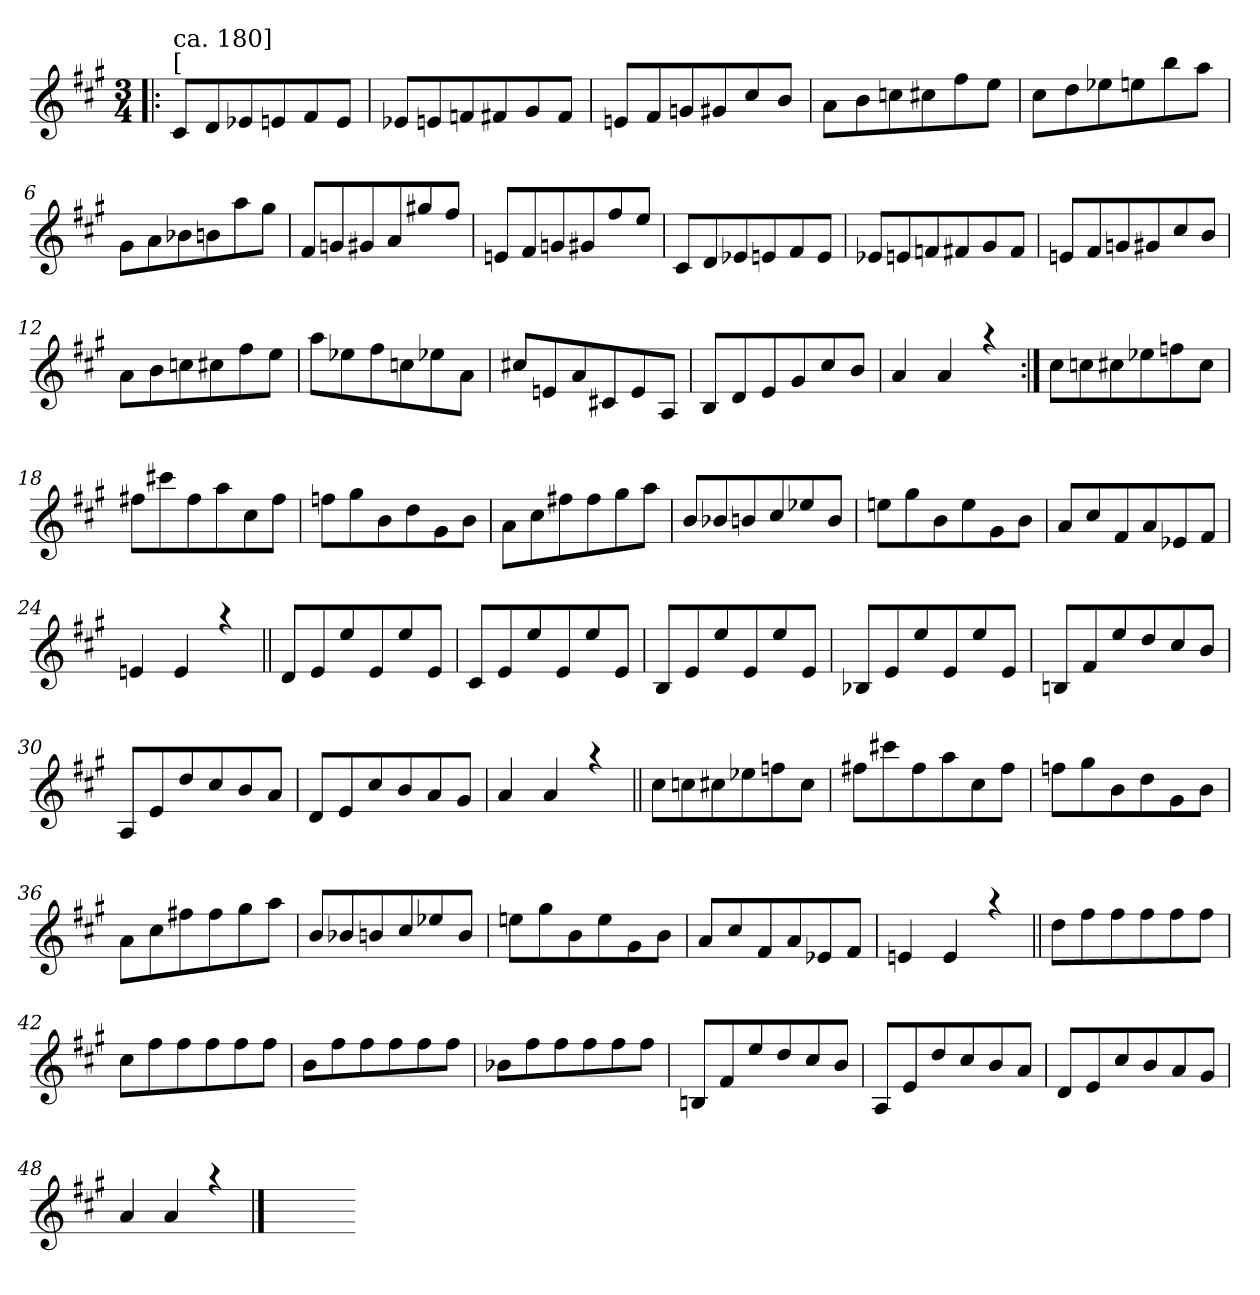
**kern
*part1
*staff1
*clefG2
*k[f#c#g#]
*A:
*M3/4
=1!|:
*^
!LO:TX:a:t=[	!
!LO:TX:a:t=ca. 180]	!
8c#/L	2.ryy
8d/	.
8e-X/	.
8en/	.
8f#/	.
8e/J	.
=2	=2
8e-X/L	2.ryy
8en/	.
8fn/	.
8f#X/	.
8g#/	.
8f#/J	.
=3	=3
8en/L	2.ryy
8f#/	.
8gn/	.
8g#X/	.
8cc#/	.
8b/J	.
=4	=4
8a\L	2.ryy
8b\	.
8ccn\	.
8cc#X\	.
8ff#\	.
8ee\J	.
!!LO:LB:g=z	!!
=5	=5
8cc#\L	2.ryy
8dd\	.
8ee-X\	.
8een\	.
8bb\	.
8aa\J	.
=6	=6
8g#\L	2.ryy
8a\	.
8b-X\	.
8bn\	.
8aa\	.
8gg#\J	.
=7	=7
8f#/L	2.ryy
8gn/	.
8g#X/	.
8a/	.
8gg#X/	.
8ff#/J	.
=8	=8
8en/L	2.ryy
8f#/	.
8gn/	.
8g#X/	.
8ff#/	.
8ee/J	.
!!LO:LB:g=z	!!
=9	=9
8c#/L	2.ryy
8d/	.
8e-X/	.
8en/	.
8f#/	.
8e/J	.
=10	=10
8e-X/L	2.ryy
8en/	.
8fn/	.
8f#X/	.
8g#/	.
8f#/J	.
=11	=11
8en/L	2.ryy
8f#/	.
8gn/	.
8g#X/	.
8cc#/	.
8b/J	.
=12	=12
8a\L	2.ryy
8b\	.
8ccn\	.
8cc#X\	.
8ff#\	.
8ee\J	.
!!LO:LB:g=z	!!
=13	=13
8aa\L	2.ryy
8ee-X\	.
8ff#\	.
8ccn\	.
8ee-X\	.
8a\J	.
=14	=14
8cc#X/L	2.ryy
8en/	.
8a/	.
8c#X/	.
8e/	.
8A/J	.
=15	=15
8B/L	2.ryy
8d/	.
8e/	.
8g#/	.
8cc#/	.
8b/J	.
=16	=16
4a/	2.ryy
4a/	.
4raa	.
!!LO:LB:g=z	!!
=17:|!	=17:|!
8cc#\L	2.ryy
8ccn\	.
8cc#X\	.
8ee-X\	.
8ffn\	.
8cc#\J	.
=18	=18
8ff#X\L	2.ryy
8ccc#X\	.
8ff#\	.
8aa\	.
8cc#\	.
8ff#\J	.
=19	=19
8ffn\L	2.ryy
8gg#\	.
8b\	.
8dd\	.
8g#\	.
8b\J	.
=20	=20
8a\L	2.ryy
8cc#\	.
8ff#X\	.
8ff#\	.
8gg#\	.
8aa\J	.
!!LO:LB:g=z	!!
=21	=21
8b/L	2.ryy
8b-X/	.
8bn/	.
8cc#/	.
8ee-X/	.
8b/J	.
=22	=22
8een\L	2.ryy
8gg#\	.
8b\	.
8ee\	.
8g#\	.
8b\J	.
=23	=23
8a/L	2ryy
8cc#/	.
8f#/	.
8a/	.
8e-X/	4ryy
8f#/J	.
=24	=24
4en/	2.ryy
4e/	.
4raa	.
!!LO:LB:g=z	!!
=25||	=25||
8d/L	2.ryy
8e/	.
8ee/	.
8e/	.
8ee/	.
8e/J	.
=26	=26
8c#/L	2.ryy
8e/	.
8ee/	.
8e/	.
8ee/	.
8e/J	.
=27	=27
8B/L	2.ryy
8e/	.
8ee/	.
8e/	.
8ee/	.
8e/J	.
=28	=28
8B-X/L	2.ryy
8e/	.
8ee/	.
8e/	.
8ee/	.
8e/J	.
!!LO:LB:g=z	!!
=29	=29
8Bn/L	2.ryy
8f#/	.
8ee/	.
8dd/	.
8cc#/	.
8b/J	.
=30	=30
8A/L	2.ryy
8e/	.
8dd/	.
8cc#/	.
8b/	.
8a/J	.
=31	=31
8d/L	2.ryy
8e/	.
8cc#/	.
8b/	.
8a/	.
8g#/J	.
=32	=32
4a/	2.ryy
4a/	.
4raa	.
!!LO:PB:g=z	!!
=33||	=33||
8cc#\L	2.ryy
8ccn\	.
8cc#X\	.
8ee-X\	.
8ffn\	.
8cc#\J	.
=34	=34
8ff#X\L	2.ryy
8ccc#X\	.
8ff#\	.
8aa\	.
8cc#\	.
8ff#\J	.
=35	=35
8ffn\L	2.ryy
8gg#\	.
8b\	.
8dd\	.
8g#\	.
8b\J	.
=36	=36
8a\L	2.ryy
8cc#\	.
8ff#X\	.
8ff#\	.
8gg#\	.
8aa\J	.
!!LO:LB:g=z	!!
=37	=37
8b/L	2.ryy
8b-X/	.
8bn/	.
8cc#/	.
8ee-X/	.
8b/J	.
=38	=38
8een\L	2.ryy
8gg#\	.
8b\	.
8ee\	.
8g#\	.
8b\J	.
=39	=39
8a/L	2ryy
8cc#/	.
8f#/	.
8a/	.
8e-X/	4ryy
8f#/J	.
=40	=40
4en/	2.ryy
4e/	.
4raa	.
!!LO:LB:g=z	!!
=41||	=41||
8dd\L	2.ryy
8ff#\	.
8ff#\	.
8ff#\	.
8ff#\	.
8ff#\J	.
=42	=42
8cc#\L	2.ryy
8ff#\	.
8ff#\	.
8ff#\	.
8ff#\	.
8ff#\J	.
=43	=43
8b\L	2.ryy
8ff#\	.
8ff#\	.
8ff#\	.
8ff#\	.
8ff#\J	.
=44	=44
8b-X\L	2.ryy
8ff#\	.
8ff#\	.
8ff#\	.
8ff#\	.
8ff#\J	.
!!LO:LB:g=z	!!
=45	=45
8Bn/L	2.ryy
8f#/	.
8ee/	.
8dd/	.
8cc#/	.
8b/J	.
=46	=46
8A/L	2.ryy
8e/	.
8dd/	.
8cc#/	.
8b/	.
8a/J	.
=47	=47
8d/L	2.ryy
8e/	.
8cc#/	.
8b/	.
8a/	.
8g#/J	.
=48	=48
4a/	2.ryy
4a/	.
4raa	.
*v	*v
==49
2.ryy
=-
*-
